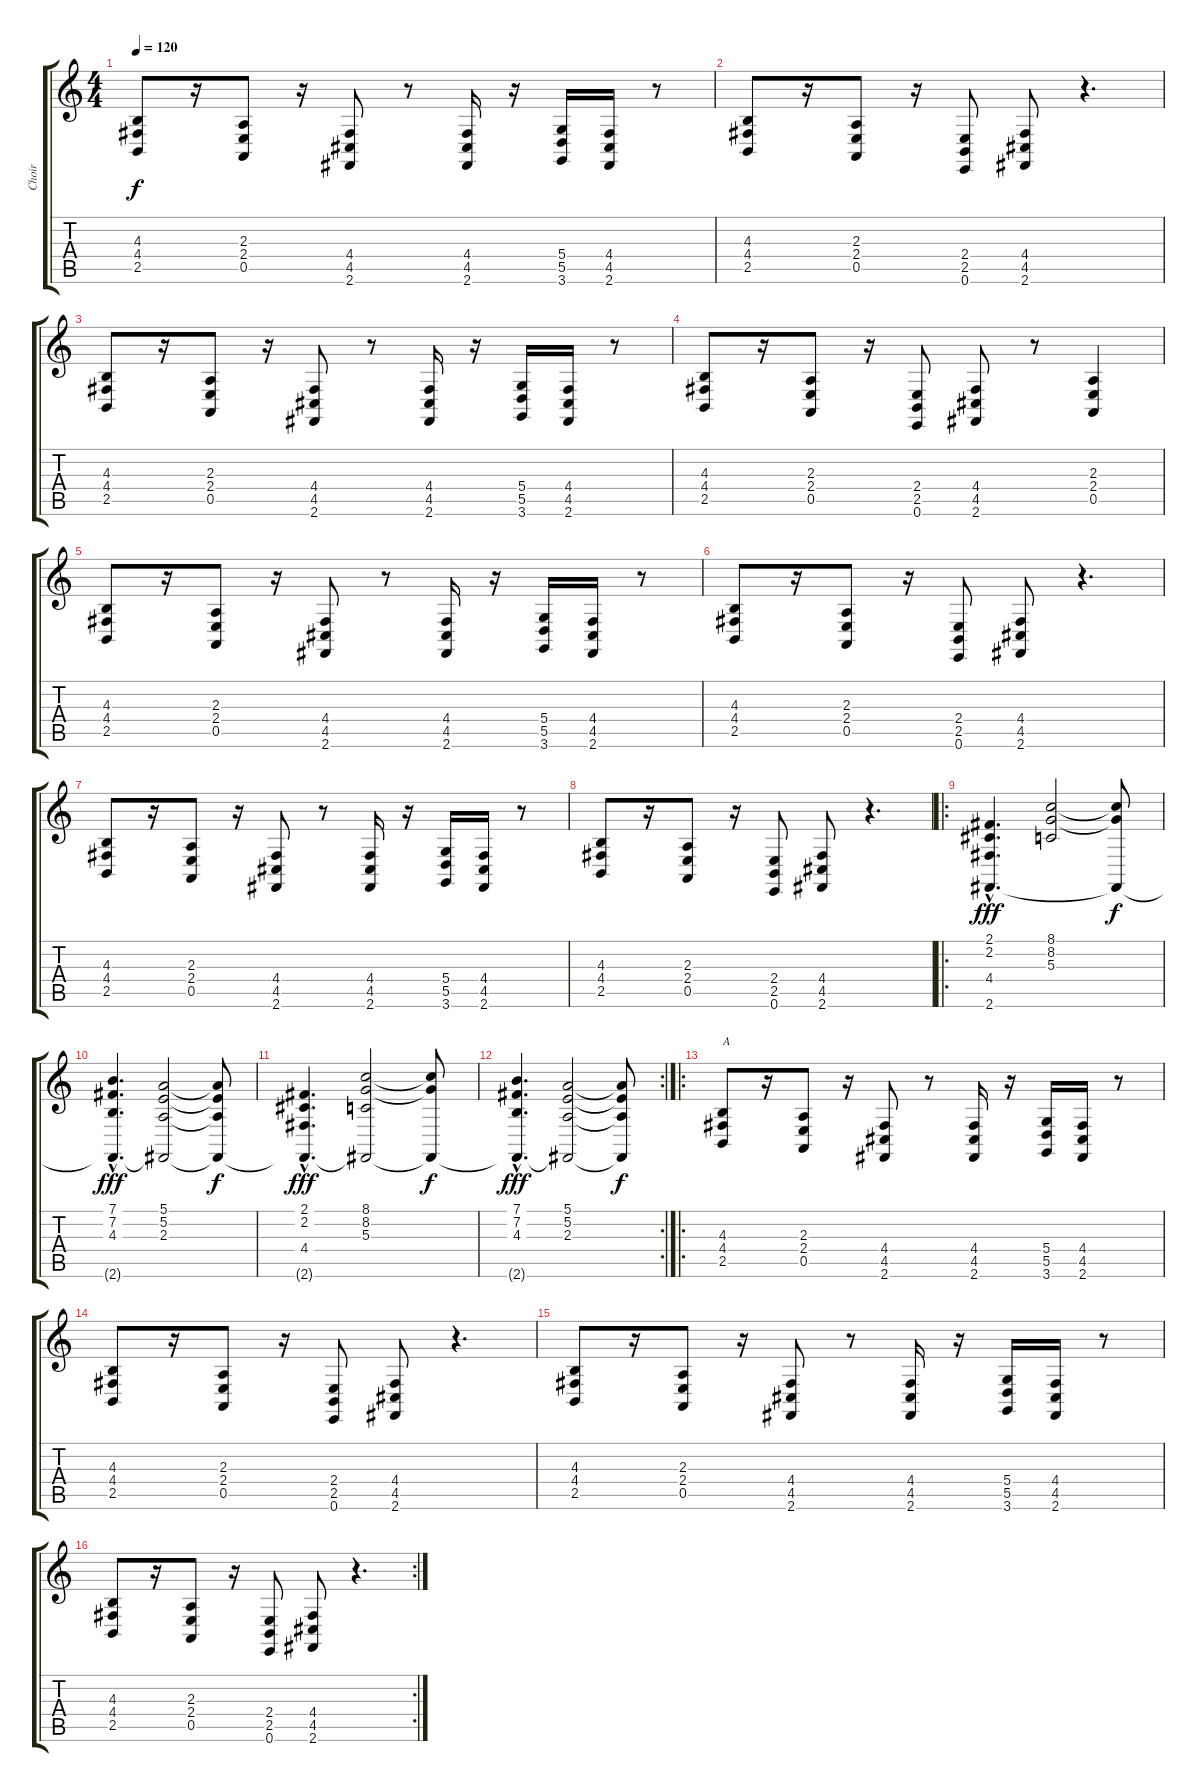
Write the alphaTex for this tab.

\track ("Choir" "Choir") {instrument pad4choir}
\staff {score tabs}
\tuning (E4 B3 G3 D3 A2 E2) {hide}
\ts (4 4)
\tempo 120
\clef g2
\ks c
(4.3 4.4 2.5).8{dy f instrument reedorgan} r.16 (2.3 2.4 0.5).8 r.16 (4.4 4.5 2.6).8 r.8 (4.4 4.5 2.6).16 r.16 (5.4 5.5 3.6).16 (4.4 4.5 2.6).16 r.8 |
(4.3 4.4 2.5).8 r.16 (2.3 2.4 0.5).8 r.16 (2.4 2.5 0.6).8 (4.4 4.5 2.6).8 r.4{d} |
(4.3 4.4 2.5).8 r.16 (2.3 2.4 0.5).8 r.16 (4.4 4.5 2.6).8 r.8 (4.4 4.5 2.6).16 r.16 (5.4 5.5 3.6).16 (4.4 4.5 2.6).16 r.8 |
(4.3 4.4 2.5).8 r.16 (2.3 2.4 0.5).8 r.16 (2.4 2.5 0.6).8 (4.4 4.5 2.6).8 r.8 (2.3 2.4 0.5).4 |
(4.3 4.4 2.5).8 r.16 (2.3 2.4 0.5).8 r.16 (4.4 4.5 2.6).8 r.8 (4.4 4.5 2.6).16 r.16 (5.4 5.5 3.6).16 (4.4 4.5 2.6).16 r.8 |
(4.3 4.4 2.5).8 r.16 (2.3 2.4 0.5).8 r.16 (2.4 2.5 0.6).8 (4.4 4.5 2.6).8 r.4{d} |
(4.3 4.4 2.5).8 r.16 (2.3 2.4 0.5).8 r.16 (4.4 4.5 2.6).8 r.8 (4.4 4.5 2.6).16 r.16 (5.4 5.5 3.6).16 (4.4 4.5 2.6).16 r.8 |
(4.3 4.4 2.5).8 r.16 (2.3 2.4 0.5).8 r.16 (2.4 2.5 0.6).8 (4.4 4.5 2.6).8 r.4{d} |
\ro
(2.1{hac} 2.2{hac} 4.4{hac} 2.6{hac}).4{d dy fff instrument pad4choir} (8.1 8.2 5.3).2 (8.1{t} 8.2{t} 2.6{t}).8{dy f} |
(7.1{hac} 7.2{hac} 4.3{hac} 2.6{hac t}).4{d dy fff} (5.1 5.2 2.3 2.6{t}).2 (5.1{t} 5.2{t} 2.3{t} 2.6{t}).8{dy f} |
(2.1{hac} 2.2{hac} 4.4{hac} 2.6{hac t}).4{d dy fff} (8.1 8.2 5.3 2.6{t}).2 (8.1{t} 8.2{t} 2.6{t}).8{dy f} |
\rc 2
(7.1{hac} 7.2{hac} 4.3{hac} 2.6{hac t}).4{d dy fff} (5.1 5.2 2.3 2.6{t}).2 (5.1{t} 5.2{t} 2.3{t} 2.6{t}).8{dy f} |
\ro
(4.3 4.4 2.5).8{txt "A" instrument reedorgan} r.16 (2.3 2.4 0.5).8 r.16 (4.4 4.5 2.6).8 r.8 (4.4 4.5 2.6).16 r.16 (5.4 5.5 3.6).16 (4.4 4.5 2.6).16 r.8 |
(4.3 4.4 2.5).8 r.16 (2.3 2.4 0.5).8 r.16 (2.4 2.5 0.6).8 (4.4 4.5 2.6).8 r.4{d} |
(4.3 4.4 2.5).8 r.16 (2.3 2.4 0.5).8 r.16 (4.4 4.5 2.6).8 r.8 (4.4 4.5 2.6).16 r.16 (5.4 5.5 3.6).16 (4.4 4.5 2.6).16 r.8 |
\rc 2
(4.3 4.4 2.5).8 r.16 (2.3 2.4 0.5).8 r.16 (2.4 2.5 0.6).8 (4.4 4.5 2.6).8 r.4{d}
